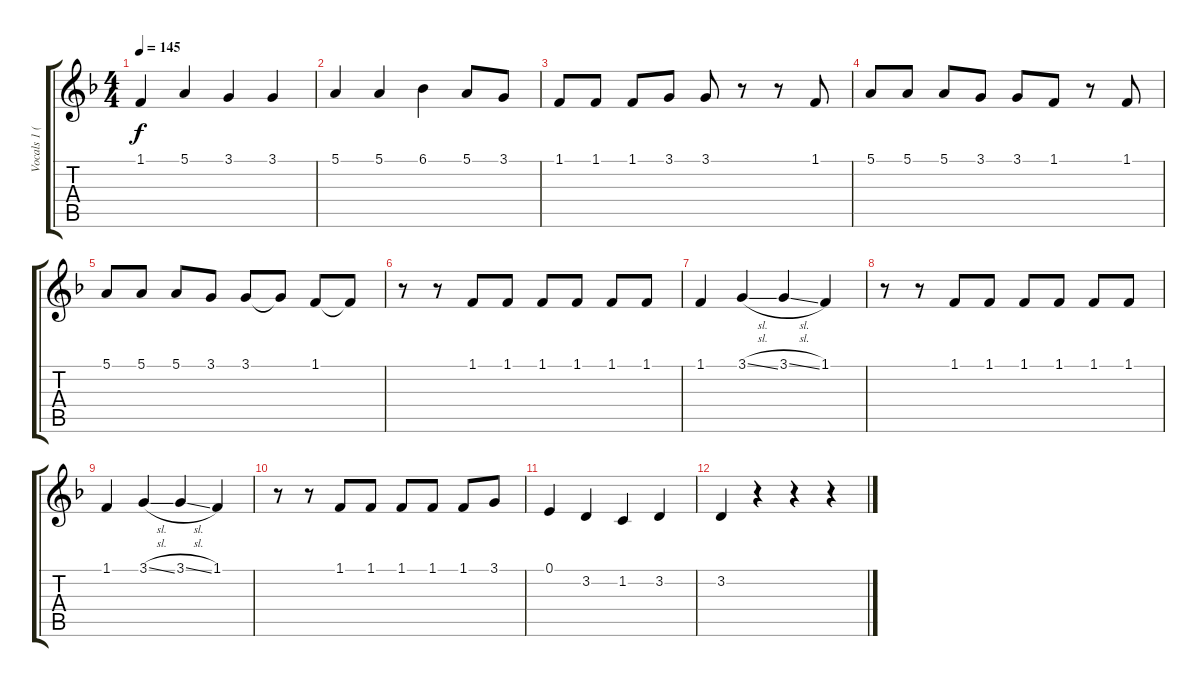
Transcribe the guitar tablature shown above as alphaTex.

\track ("Vocals 1 (Dexter)" "Vocals 1 (") {instrument oboe}
\staff {score tabs}
\tuning (E4 B3 G3 D3 A2 E2) {hide}
\ts (4 4)
\tempo 145
\clef g2
\ks f
1.1.4{dy f} 5.1.4 3.1.4 3.1.4 |
5.1.4 5.1.4 6.1.4 5.1.8 3.1.8 |
1.1.8 1.1.8 1.1.8 3.1.8 3.1.8 r.8 r.8 1.1.8 |
5.1.8 5.1.8 5.1.8 3.1.8 3.1.8 1.1.8 r.8 1.1.8 |
5.1.8 5.1.8 5.1.8 3.1.8 3.1.8 3.1{t}.8 1.1.8 1.1{t}.8 |
r.8 r.8 1.1.8 1.1.8 1.1.8 1.1.8 1.1.8 1.1.8 |
1.1.4 3.1{sl}.4 3.1{sl}.4 1.1.4 |
r.8 r.8 1.1.8 1.1.8 1.1.8 1.1.8 1.1.8 1.1.8 |
1.1.4 3.1{sl}.4 3.1{sl}.4 1.1.4 |
r.8 r.8 1.1.8 1.1.8 1.1.8 1.1.8 1.1.8 3.1.8 |
0.1.4 3.2.4 1.2.4 3.2.4 |
3.2.4 r.4 r.4 r.4
